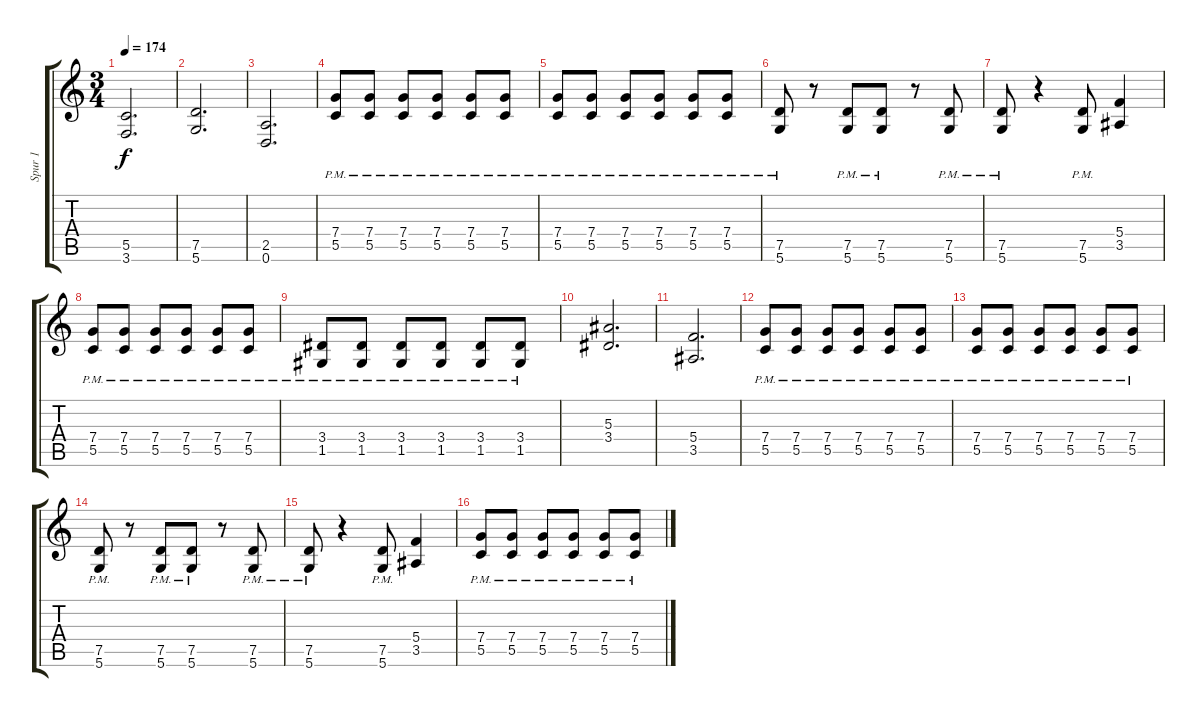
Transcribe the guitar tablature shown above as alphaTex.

\track ("Spur 1" "Spur 1") {instrument overdrivenguitar}
\staff {score tabs}
\tuning (D4 A3 F3 C3 G2 D2) {hide}
\ts (3 4)
\tempo 174
\clef g2
\ks c
(5.5 3.6).2{d dy f} |
(7.5 5.6).2{d} |
(2.5 0.6).2{d} |
(7.4{pm} 5.5{pm}).8 (7.4{pm} 5.5{pm}).8 (7.4{pm} 5.5{pm}).8 (7.4{pm} 5.5{pm}).8 (7.4{pm} 5.5{pm}).8 (7.4{pm} 5.5{pm}).8 |
(7.4{pm} 5.5{pm}).8 (7.4{pm} 5.5{pm}).8 (7.4{pm} 5.5{pm}).8 (7.4{pm} 5.5{pm}).8 (7.4{pm} 5.5{pm}).8 (7.4{pm} 5.5{pm}).8 |
(7.5{pm} 5.6{pm}).8 r.8 (7.5{pm} 5.6{pm}).8 (7.5{pm} 5.6{pm}).8 r.8 (7.5{pm} 5.6{pm}).8 |
(7.5{pm} 5.6{pm}).8 r.4 (7.5{pm} 5.6{pm}).8 (5.4 3.5).4 |
(7.4{pm} 5.5{pm}).8 (7.4{pm} 5.5{pm}).8 (7.4{pm} 5.5{pm}).8 (7.4{pm} 5.5{pm}).8 (7.4{pm} 5.5{pm}).8 (7.4{pm} 5.5{pm}).8 |
(3.4{pm} 1.5{pm}).8 (3.4{pm} 1.5{pm}).8 (3.4{pm} 1.5{pm}).8 (3.4{pm} 1.5{pm}).8 (3.4{pm} 1.5{pm}).8 (3.4{pm} 1.5{pm}).8 |
(5.3 3.4).2{d} |
(5.4 3.5).2{d} |
(7.4{pm} 5.5{pm}).8 (7.4{pm} 5.5{pm}).8 (7.4{pm} 5.5{pm}).8 (7.4{pm} 5.5{pm}).8 (7.4{pm} 5.5{pm}).8 (7.4{pm} 5.5{pm}).8 |
(7.4{pm} 5.5{pm}).8 (7.4{pm} 5.5{pm}).8 (7.4{pm} 5.5{pm}).8 (7.4{pm} 5.5{pm}).8 (7.4{pm} 5.5{pm}).8 (7.4{pm} 5.5{pm}).8 |
(7.5{pm} 5.6{pm}).8 r.8 (7.5{pm} 5.6{pm}).8 (7.5{pm} 5.6{pm}).8 r.8 (7.5{pm} 5.6{pm}).8 |
(7.5{pm} 5.6{pm}).8 r.4 (7.5{pm} 5.6{pm}).8 (5.4 3.5).4 |
(7.4{pm} 5.5{pm}).8 (7.4{pm} 5.5{pm}).8 (7.4{pm} 5.5{pm}).8 (7.4{pm} 5.5{pm}).8 (7.4{pm} 5.5{pm}).8 (7.4{pm} 5.5{pm}).8
